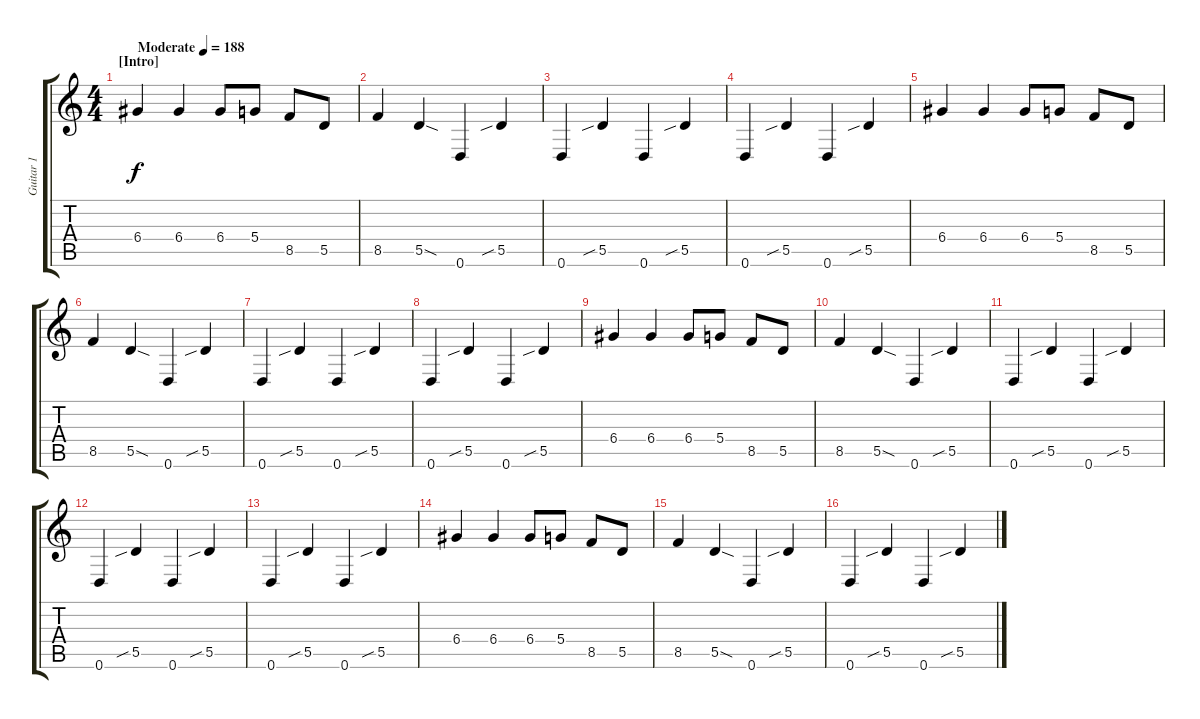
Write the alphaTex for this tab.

\track ("Guitar 1" "Guitar 1") {instrument distortionguitar}
\staff {score tabs}
\tuning (E4 B3 G3 D3 A2 D2) {hide}
\ts (4 4)
\section ("" "[Intro]")
\tempo (188 "Moderate")
\clef g2
\ks c
6.4.4{dy f instrument distortionguitar} 6.4.4 6.4.8 5.4.8 8.5.8 5.5.8 |
8.5.4 5.5{sod}.4 0.6.4 5.5{sib}.4 |
0.6.4 5.5{sib}.4 0.6.4 5.5{sib}.4 |
0.6.4 5.5{sib}.4 0.6.4 5.5{sib}.4 |
6.4.4 6.4.4 6.4.8 5.4.8 8.5.8 5.5.8 |
8.5.4 5.5{sod}.4 0.6.4 5.5{sib}.4 |
0.6.4 5.5{sib}.4 0.6.4 5.5{sib}.4 |
0.6.4 5.5{sib}.4 0.6.4 5.5{sib}.4 |
6.4.4 6.4.4 6.4.8 5.4.8 8.5.8 5.5.8 |
8.5.4 5.5{sod}.4 0.6.4 5.5{sib}.4 |
0.6.4 5.5{sib}.4 0.6.4 5.5{sib}.4 |
0.6.4 5.5{sib}.4 0.6.4 5.5{sib}.4 |
0.6.4 5.5{sib}.4 0.6.4 5.5{sib}.4 |
6.4.4 6.4.4 6.4.8 5.4.8 8.5.8 5.5.8 |
8.5.4 5.5{sod}.4 0.6.4 5.5{sib}.4 |
0.6.4 5.5{sib}.4 0.6.4 5.5{sib}.4
